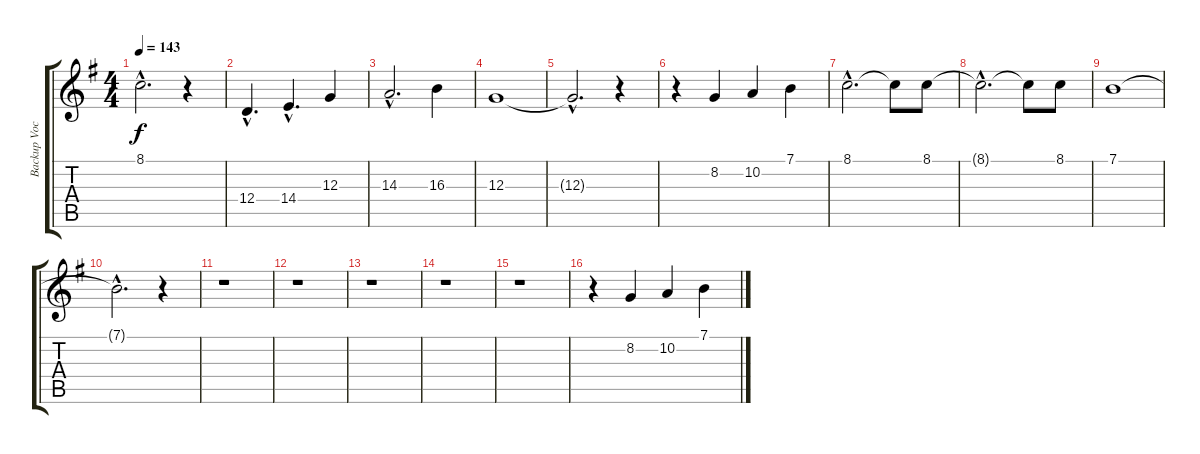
\track ("Backup Vocals" "Backup Voc") {instrument tenorsax}
\staff {score tabs}
\tuning (E4 B3 G3 D3 A2 E2) {hide}
\ts (4 4)
\tempo 143
\clef g2
\ks g
8.1{hac t}.2{d dy f} r.4 |
12.4{hac}.4{d} 14.4{hac}.4{d} 12.3.4 |
14.3{hac}.2{d} 16.3.4 |
12.3.1 |
12.3{hac t}.2{d} r.4 |
r.4 8.2.4 10.2.4 7.1.4 |
8.1{hac}.2{d} 8.1{t}.8 8.1.8 |
8.1{hac t}.2{d} 8.1{t}.8 8.1.8 |
7.1.1 |
7.1{hac t}.2{d} r.4 |
r.1 |
r.1 |
r.1 |
r.1 |
r.1 |
r.4 8.2.4 10.2.4 7.1.4
